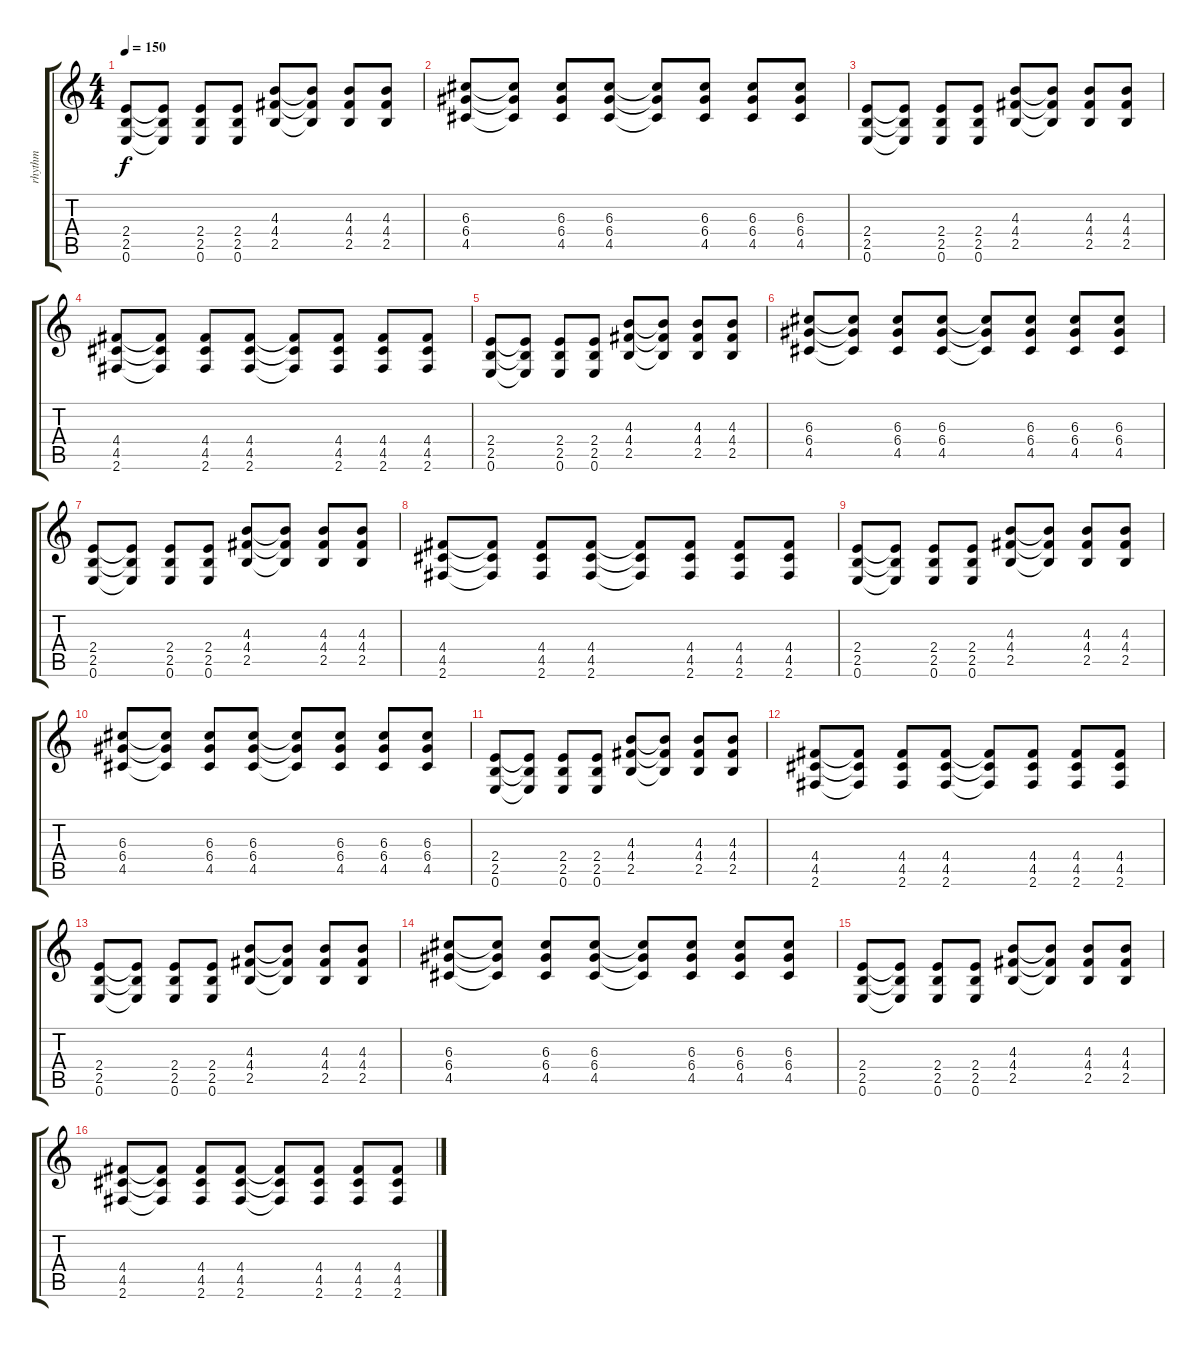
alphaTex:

\track ("rhythm" "rhythm") {instrument distortionguitar}
\staff {score tabs}
\tuning (E4 B3 G3 D3 A2 E2) {hide}
\ts (4 4)
\tempo 150
\clef g2
\ks c
(2.4 2.5 0.6).8{dy f} (2.4{t} 2.5{t} 0.6{t}).8 (2.4 2.5 0.6).8 (2.4 2.5 0.6).8 (4.3 4.4 2.5).8 (4.3{t} 4.4{t} 2.5{t}).8 (4.3 4.4 2.5).8 (4.3 4.4 2.5).8 |
(6.3 6.4 4.5).8 (6.3{t} 6.4{t} 4.5{t}).8 (6.3 6.4 4.5).8 (6.3 6.4 4.5).8 (6.3{t} 6.4{t} 4.5{t}).8 (6.3 6.4 4.5).8 (6.3 6.4 4.5).8 (6.3 6.4 4.5).8 |
(2.4 2.5 0.6).8 (2.4{t} 2.5{t} 0.6{t}).8 (2.4 2.5 0.6).8 (2.4 2.5 0.6).8 (4.3 4.4 2.5).8 (4.3{t} 4.4{t} 2.5{t}).8 (4.3 4.4 2.5).8 (4.3 4.4 2.5).8 |
(4.4 4.5 2.6).8 (4.4{t} 4.5{t} 2.6{t}).8 (4.4 4.5 2.6).8 (4.4 4.5 2.6).8 (4.4{t} 4.5{t} 2.6{t}).8 (4.4 4.5 2.6).8 (4.4 4.5 2.6).8 (4.4 4.5 2.6).8 |
(2.4 2.5 0.6).8 (2.4{t} 2.5{t} 0.6{t}).8 (2.4 2.5 0.6).8 (2.4 2.5 0.6).8 (4.3 4.4 2.5).8 (4.3{t} 4.4{t} 2.5{t}).8 (4.3 4.4 2.5).8 (4.3 4.4 2.5).8 |
(6.3 6.4 4.5).8 (6.3{t} 6.4{t} 4.5{t}).8 (6.3 6.4 4.5).8 (6.3 6.4 4.5).8 (6.3{t} 6.4{t} 4.5{t}).8 (6.3 6.4 4.5).8 (6.3 6.4 4.5).8 (6.3 6.4 4.5).8 |
(2.4 2.5 0.6).8 (2.4{t} 2.5{t} 0.6{t}).8 (2.4 2.5 0.6).8 (2.4 2.5 0.6).8 (4.3 4.4 2.5).8 (4.3{t} 4.4{t} 2.5{t}).8 (4.3 4.4 2.5).8 (4.3 4.4 2.5).8 |
(4.4 4.5 2.6).8 (4.4{t} 4.5{t} 2.6{t}).8 (4.4 4.5 2.6).8 (4.4 4.5 2.6).8 (4.4{t} 4.5{t} 2.6{t}).8 (4.4 4.5 2.6).8 (4.4 4.5 2.6).8 (4.4 4.5 2.6).8 |
(2.4 2.5 0.6).8 (2.4{t} 2.5{t} 0.6{t}).8 (2.4 2.5 0.6).8 (2.4 2.5 0.6).8 (4.3 4.4 2.5).8 (4.3{t} 4.4{t} 2.5{t}).8 (4.3 4.4 2.5).8 (4.3 4.4 2.5).8 |
(6.3 6.4 4.5).8 (6.3{t} 6.4{t} 4.5{t}).8 (6.3 6.4 4.5).8 (6.3 6.4 4.5).8 (6.3{t} 6.4{t} 4.5{t}).8 (6.3 6.4 4.5).8 (6.3 6.4 4.5).8 (6.3 6.4 4.5).8 |
(2.4 2.5 0.6).8 (2.4{t} 2.5{t} 0.6{t}).8 (2.4 2.5 0.6).8 (2.4 2.5 0.6).8 (4.3 4.4 2.5).8 (4.3{t} 4.4{t} 2.5{t}).8 (4.3 4.4 2.5).8 (4.3 4.4 2.5).8 |
(4.4 4.5 2.6).8 (4.4{t} 4.5{t} 2.6{t}).8 (4.4 4.5 2.6).8 (4.4 4.5 2.6).8 (4.4{t} 4.5{t} 2.6{t}).8 (4.4 4.5 2.6).8 (4.4 4.5 2.6).8 (4.4 4.5 2.6).8 |
(2.4 2.5 0.6).8 (2.4{t} 2.5{t} 0.6{t}).8 (2.4 2.5 0.6).8 (2.4 2.5 0.6).8 (4.3 4.4 2.5).8 (4.3{t} 4.4{t} 2.5{t}).8 (4.3 4.4 2.5).8 (4.3 4.4 2.5).8 |
(6.3 6.4 4.5).8 (6.3{t} 6.4{t} 4.5{t}).8 (6.3 6.4 4.5).8 (6.3 6.4 4.5).8 (6.3{t} 6.4{t} 4.5{t}).8 (6.3 6.4 4.5).8 (6.3 6.4 4.5).8 (6.3 6.4 4.5).8 |
(2.4 2.5 0.6).8 (2.4{t} 2.5{t} 0.6{t}).8 (2.4 2.5 0.6).8 (2.4 2.5 0.6).8 (4.3 4.4 2.5).8 (4.3{t} 4.4{t} 2.5{t}).8 (4.3 4.4 2.5).8 (4.3 4.4 2.5).8 |
(4.4 4.5 2.6).8 (4.4{t} 4.5{t} 2.6{t}).8 (4.4 4.5 2.6).8 (4.4 4.5 2.6).8 (4.4{t} 4.5{t} 2.6{t}).8 (4.4 4.5 2.6).8 (4.4 4.5 2.6).8 (4.4 4.5 2.6).8
